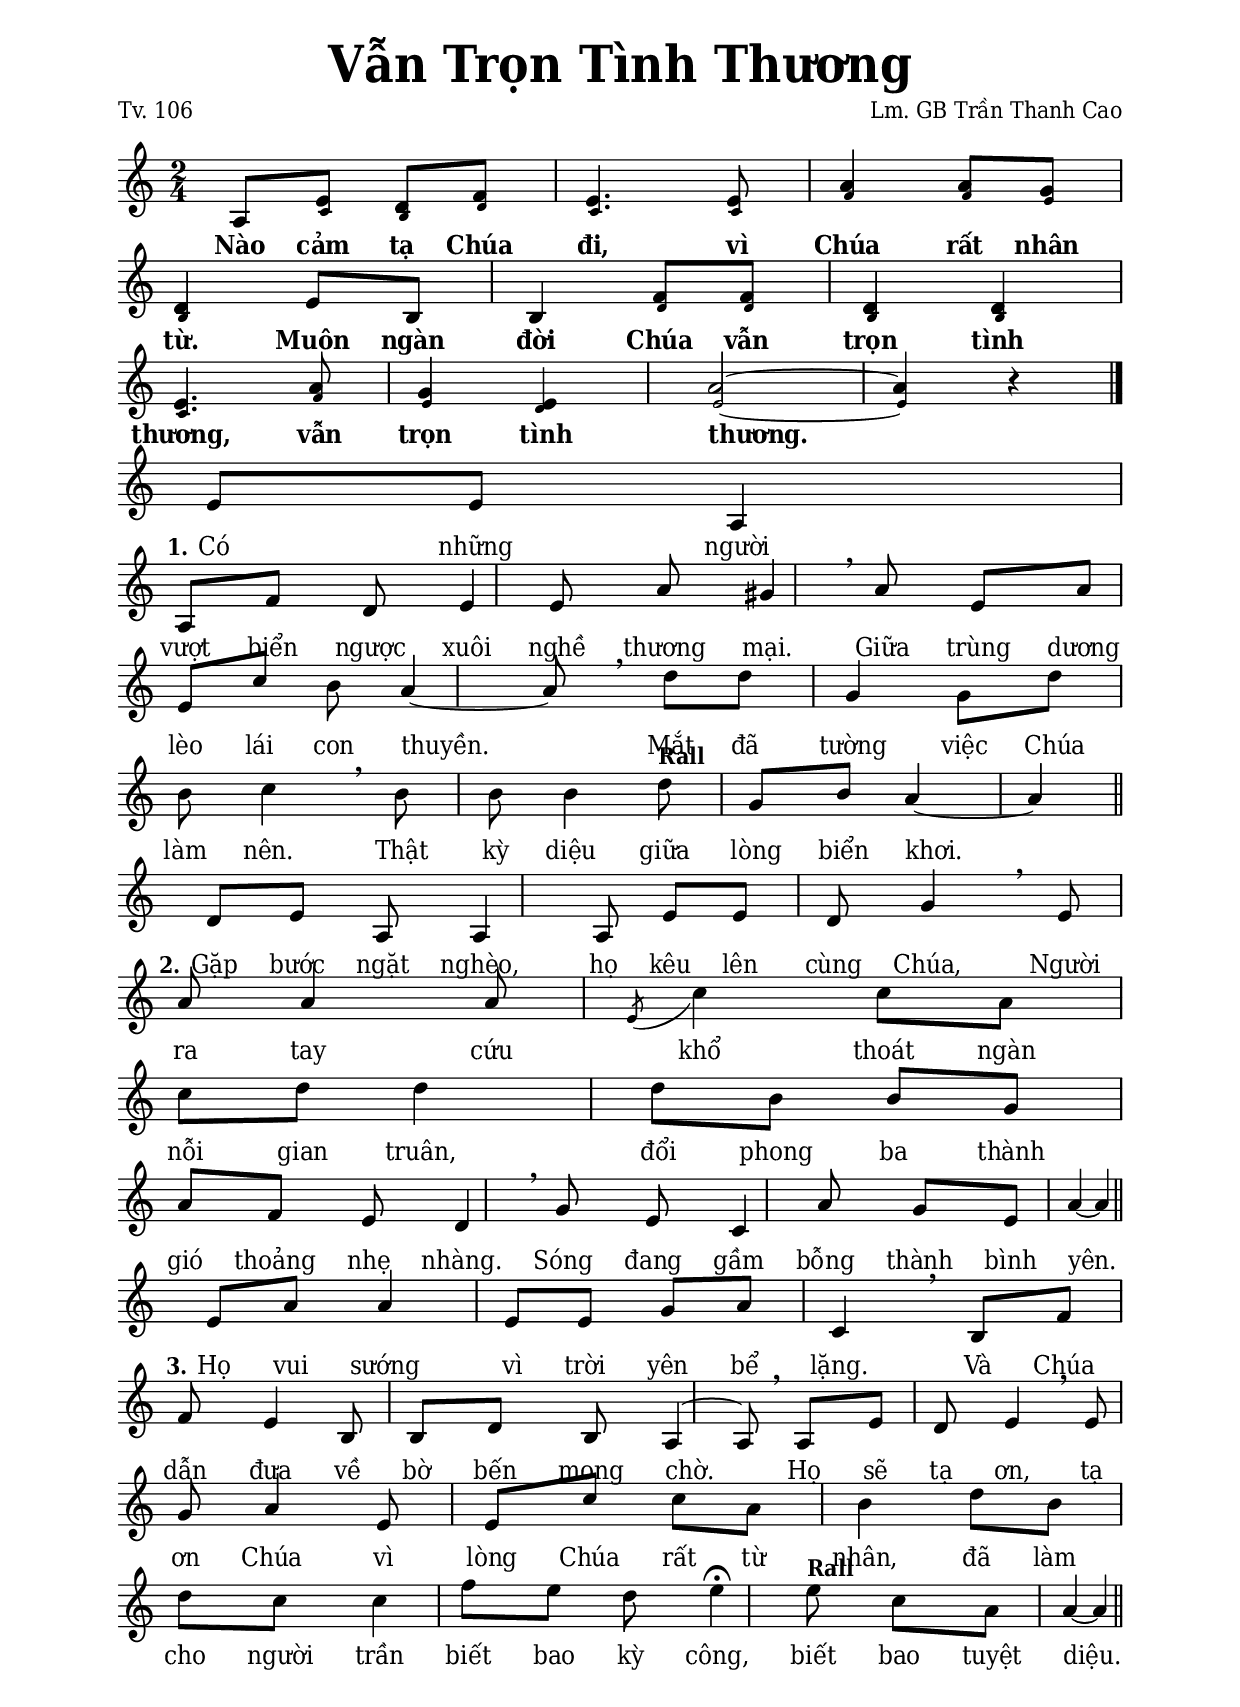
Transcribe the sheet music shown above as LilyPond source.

% Cài đặt chung
\version "2.22.1"
\include "english.ly"

\header {
  title = \markup { \fontsize #3 "Vẫn Trọn Tình Thương" }
  poet = "Tv. 106"
  composer = "Lm. GB Trần Thanh Cao"
  arranger = " "
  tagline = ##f
}

% Nhạc điệp khúc
nhacDiepKhucSop = \relative c' {
  <>^\markup { \halign #35 " " }
  a8 e' d f |
  e4. e8 |
  a4 a8 g |
  d4 e8 b |
  b4 f'8 f |
  d4 d |
  e4. a8 |
  g4 e |
  a2 ~ |
  a4 r \bar "|."
}

nhacDiepKhucBas = \relative c' {
  a8 c b d |
  c4. c8 |
  f4 f8 e |
  b4 e8 b |
  b4 d8 d |
  b4 b 
  c4. f8 |
  e4 d |
  e2 ~ |
  e4 r
}

% Nhạc phiên khúc
nhacPhienKhucMot = \relative c' {
  e8 e a,4 a8 f' d e4 e8 a gs4 \breathe
  a8 e a e c' b a4 ~ a8 \breathe
  d8 d g,4 g8 d' b c4 \breathe
  b8 b b4 \tempo "Rall" d8 g, b a4 ~ a \bar "||"
}

nhacPhienKhucHai = \relative c' {
  d8 e a, a4 a8 e' e d g4 \breathe
  e8 a a4 a8 \acciaccatura e8 c'4 c8 a c d d4
  d8 b b g a f e d4 \breathe
  g8 e c4 a'8 g e a4 ~ a \bar "||"
}

nhacPhienKhucBa = \relative c' {
  e8 a a4 e8 e g a c,4 \breathe
  b8 f' f e4 b8 b d b a4 \tweak extra-offset #'(0 . 3) ^~ a8 \breathe
  a8 e' d e4 \breathe
  e8 g a4 e8 e c' c a b4 d8 b d c c4 f8 e d e4 \fermata
  \tempo "Rall" e8 c a a4 ~ a \bar "||"
}

% Lời điệp khúc
loiDiepKhuc = \lyricmode {
  Nào cảm tạ Chúa đi, vì Chúa rất nhân từ.
  Muôn ngàn đời Chúa vẫn trọn tình thương,
  vẫn trọn tình thương.
}

% Lời phiên khúc
loiPhienKhucMot = \lyricmode {
  \set stanza = #"1."
  Có những người vượt biển ngược xuôi nghề thương mại.
  Giữa trùng dương lèo lái con thuyền.
  Mắt đã tường việc Chúa làm nên.
  Thật kỳ diệu giữa lòng biển khơi.
}

loiPhienKhucHai = \lyricmode {
  \set stanza = #"2."
  Gặp bước ngặt nghèo, họ kêu lên cùng Chúa,
  Người ra tay cứu khổ thoát ngàn nỗi gian truân,
  đổi phong ba thành gió thoảng nhẹ nhàng.
  Sóng đang gầm bỗng thành bình yên.
}

loiPhienKhucBa = \lyricmode {
  \set stanza = #"3."
  Họ vui sướng vì trời yên bể lặng.
  Và Chúa dẫn đưa về bờ bến mong chờ.
  Họ sẽ tạ ơn, tạ ơn Chúa vì lòng Chúa rất từ nhân,
  đã làm cho người trần biết bao kỳ công,
  biết bao tuyệt diệu.
}


% Dàn trang
\paper {
  #(set-paper-size "a4")
  top-margin = 10\mm
  bottom-margin = 10\mm
  left-margin = 20\mm
  right-margin = 20\mm
  indent = #0
  #(define fonts
    (make-pango-font-tree
      "Deja Vu Serif Condensed"
      "Deja Vu Serif Condensed"
      "Deja Vu Serif Condensed"
      (/ 20 20)))
  page-count = #1
  system-system-spacing = #'((basic-distance . 11.5)
                             (minimum-distance . 11.5)
                             (padding . 1))
  score-system-spacing = #'((basic-distance . 11.5)
                             (minimum-distance . 11.5)
                             (padding . 1))
}

% Thiết lập tông và nhịp
TongNhip = { \key c \major \time 2/4 }

% Đổi kích thước nốt cho bè phụ
notBePhu =
#(define-music-function (font-size music) (number? ly:music?)
   (for-some-music
     (lambda (m)
       (if (music-is-of-type? m 'rhythmic-event)
           (begin
             (set! (ly:music-property m 'tweaks)
                   (cons `(font-size . ,font-size)
                         (ly:music-property m 'tweaks)))
             #t)
           #f))
     music)
   music)

\score {
  \new ChoirStaff <<
    \new Staff = diepKhuc \with {
        \consists "Merge_rests_engraver"
        %\magnifyStaff #(magstep +1)
        printPartCombineTexts = ##f
      }
      <<
      \new Voice \TongNhip \partCombine 
        \nhacDiepKhucSop
        \notBePhu -3 { \nhacDiepKhucBas }
      \new NullVoice = nhacThamChieu \nhacDiepKhucSop
      \new Lyrics \with {
          \override VerticalAxisGroup.
            nonstaff-relatedstaff-spacing.padding = #0.5
          \override VerticalAxisGroup.
            nonstaff-unrelatedstaff-spacing.padding = #1
        }
        \lyricsto nhacThamChieu \loiDiepKhuc
      >>
  >>
  \layout {
    \override Lyrics.LyricText.font-series = #'bold
    %\override Lyrics.LyricText.font-size = #+2
    \override Lyrics.LyricSpace.minimum-distance = #3
    \override Score.BarNumber.break-visibility = ##(#f #f #f)
    \override Score.SpacingSpanner.uniform-stretching = ##t
  }
}

\score {
  \new ChoirStaff <<
    \new Staff = phienKhuc \with {
        %\magnifyStaff #(magstep +1)
      }
      <<
      \new Voice = beSop {
        \key c \major \time 2/4 \nhacPhienKhucMot
      }
    >>
    \new Lyrics \with {
          \override VerticalAxisGroup.
            nonstaff-relatedstaff-spacing.padding = #1
          \override VerticalAxisGroup.
            nonstaff-unrelatedstaff-spacing.padding = #1
        }
        \lyricsto beSop \loiPhienKhucMot
  >>
  \layout {
    \override Staff.TimeSignature.transparent = ##t
    %\override Lyrics.LyricText.font-size = #+2
    \override Lyrics.LyricSpace.minimum-distance = #3.5
    \override Score.BarNumber.break-visibility = ##(#f #f #f)
    \override Score.SpacingSpanner.uniform-stretching = ##t
    \set Score.barAlways = ##t
    \set Score.defaultBarType = ""
  } 
}

\score {
  \new ChoirStaff <<
    \new Staff = phienKhuc \with {
        %\magnifyStaff #(magstep +1)
      }
      <<
      \new Voice = beSop {
        \key c \major \time 2/4 \nhacPhienKhucHai
      }
    >>
    \new Lyrics \with {
          \override VerticalAxisGroup.
            nonstaff-relatedstaff-spacing.padding = #1
          \override VerticalAxisGroup.
            nonstaff-unrelatedstaff-spacing.padding = #1
        }
        \lyricsto beSop \loiPhienKhucHai
  >>
  \layout {
    \override Staff.TimeSignature.transparent = ##t
    %\override Lyrics.LyricText.font-size = #+2
    \override Lyrics.LyricSpace.minimum-distance = #3
    \override Score.BarNumber.break-visibility = ##(#f #f #f)
    \override Score.SpacingSpanner.uniform-stretching = ##t
    \set Score.barAlways = ##t
    \set Score.defaultBarType = ""
  } 
}

\score {
  \new ChoirStaff <<
    \new Staff = phienKhuc \with {
        %\magnifyStaff #(magstep +1)
      }
      <<
      \new Voice = beSop {
        \key c \major \time 2/4 \nhacPhienKhucBa
      }
    >>
    \new Lyrics \with {
          \override VerticalAxisGroup.
            nonstaff-relatedstaff-spacing.padding = #1
          \override VerticalAxisGroup.
            nonstaff-unrelatedstaff-spacing.padding = #1
        }
        \lyricsto beSop \loiPhienKhucBa
  >>
  \layout {
    \override Staff.TimeSignature.transparent = ##t
    %\override Lyrics.LyricText.font-size = #+2
    \override Lyrics.LyricSpace.minimum-distance = #4
    \override Score.BarNumber.break-visibility = ##(#f #f #f)
    \override Score.SpacingSpanner.uniform-stretching = ##t
    \set Score.barAlways = ##t
    \set Score.defaultBarType = ""
  } 
}
